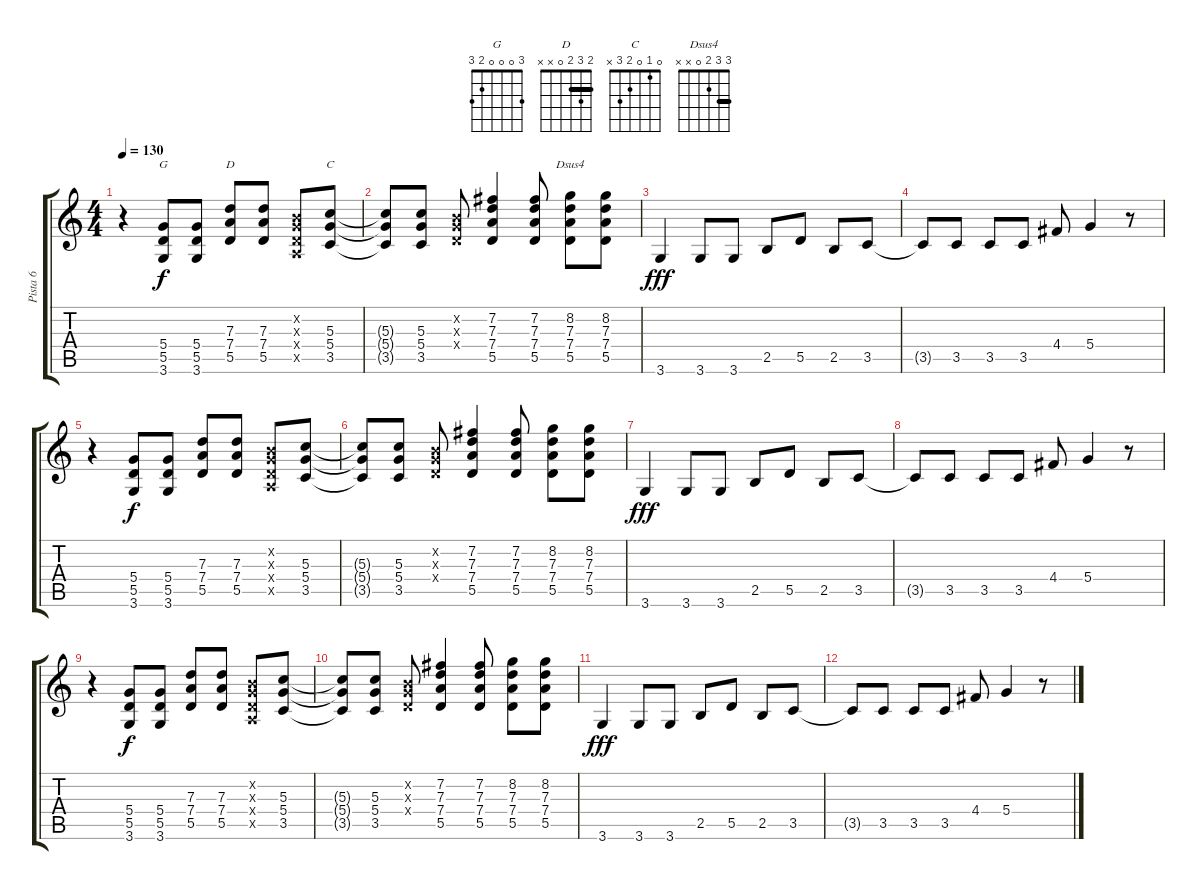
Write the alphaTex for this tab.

\track ("Pista 6" "Pista 6") {instrument overdrivenguitar}
\staff {score tabs}
\tuning (E4 B3 G3 D3 A2 E2) {hide}
\chord ("G" 3 0 0 0 2 3)
\chord ("D" 2 3 2 0 x x) {barre 2}
\chord ("C" 0 1 0 2 3 x)
\chord ("Dsus4" 3 3 2 0 x x) {barre 3}
\ts (4 4)
\tempo 130
\clef g2
\ks c
r.4{dy fff} (5.4 5.5 3.6).8{ch "G" dy f} (5.4 5.5 3.6).8 (7.3 7.4 5.5).8{ch "D"} (7.3 7.4 5.5).8 (0.2{x} 0.3{x} 0.4{x} 0.5{x}).8 (5.3 5.4 3.5).8{ch "C"} |
(5.3{t} 5.4{t} 3.5{t}).8 (5.3 5.4 3.5).8 (0.2{x} 0.3{x} 0.4{x}).8 (7.2 7.3 7.4 5.5).4 (7.2 7.3 7.4 5.5).8 (8.2 7.3 7.4 5.5).8{ch "Dsus4"} (8.2 7.3 7.4 5.5).8 |
3.6.4{dy fff} 3.6.8 3.6.8 2.5.8 5.5.8 2.5.8 3.5.8 |
3.5{t}.8 3.5.8 3.5.8 3.5.8 4.4.8 5.4.4 r.8 |
r.4 (5.4 5.5 3.6).8{dy f} (5.4 5.5 3.6).8 (7.3 7.4 5.5).8 (7.3 7.4 5.5).8 (0.2{x} 0.3{x} 0.4{x} 0.5{x}).8 (5.3 5.4 3.5).8 |
(5.3{t} 5.4{t} 3.5{t}).8 (5.3 5.4 3.5).8 (0.2{x} 0.3{x} 0.4{x}).8 (7.2 7.3 7.4 5.5).4 (7.2 7.3 7.4 5.5).8 (8.2 7.3 7.4 5.5).8 (8.2 7.3 7.4 5.5).8 |
3.6.4{dy fff} 3.6.8 3.6.8 2.5.8 5.5.8 2.5.8 3.5.8 |
3.5{t}.8 3.5.8 3.5.8 3.5.8 4.4.8 5.4.4 r.8 |
r.4 (5.4 5.5 3.6).8{dy f} (5.4 5.5 3.6).8 (7.3 7.4 5.5).8 (7.3 7.4 5.5).8 (0.2{x} 0.3{x} 0.4{x} 0.5{x}).8 (5.3 5.4 3.5).8 |
(5.3{t} 5.4{t} 3.5{t}).8 (5.3 5.4 3.5).8 (0.2{x} 0.3{x} 0.4{x}).8 (7.2 7.3 7.4 5.5).4 (7.2 7.3 7.4 5.5).8 (8.2 7.3 7.4 5.5).8 (8.2 7.3 7.4 5.5).8 |
3.6.4{dy fff} 3.6.8 3.6.8 2.5.8 5.5.8 2.5.8 3.5.8 |
3.5{t}.8 3.5.8 3.5.8 3.5.8 4.4.8 5.4.4 r.8
